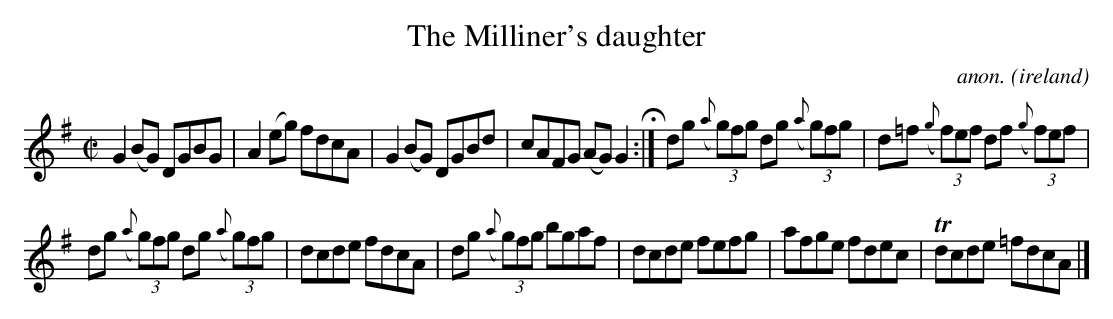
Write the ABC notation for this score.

X:1
T:The Milliner's daughter
O:ireland
C:anon.
m:Tn = n/o//n//
M:C|
L:1/8
K:G
G2 (BG) DGBG|A2(eg) fdcA|G2(BG) DGBd|cAFG (AG)G2 H:|dg ({a}(3g)fg dg ({a}(3g)fg|d=f ({g}(3f)ef df ({g}(3f)ef|
dg ({a}(3g)fg dg ({a}(3g)fg|dcde fdcA|dg ({a}(3g)fg bgaf|dcde fefg|afge fdec|Tdcde =fdcA|]
